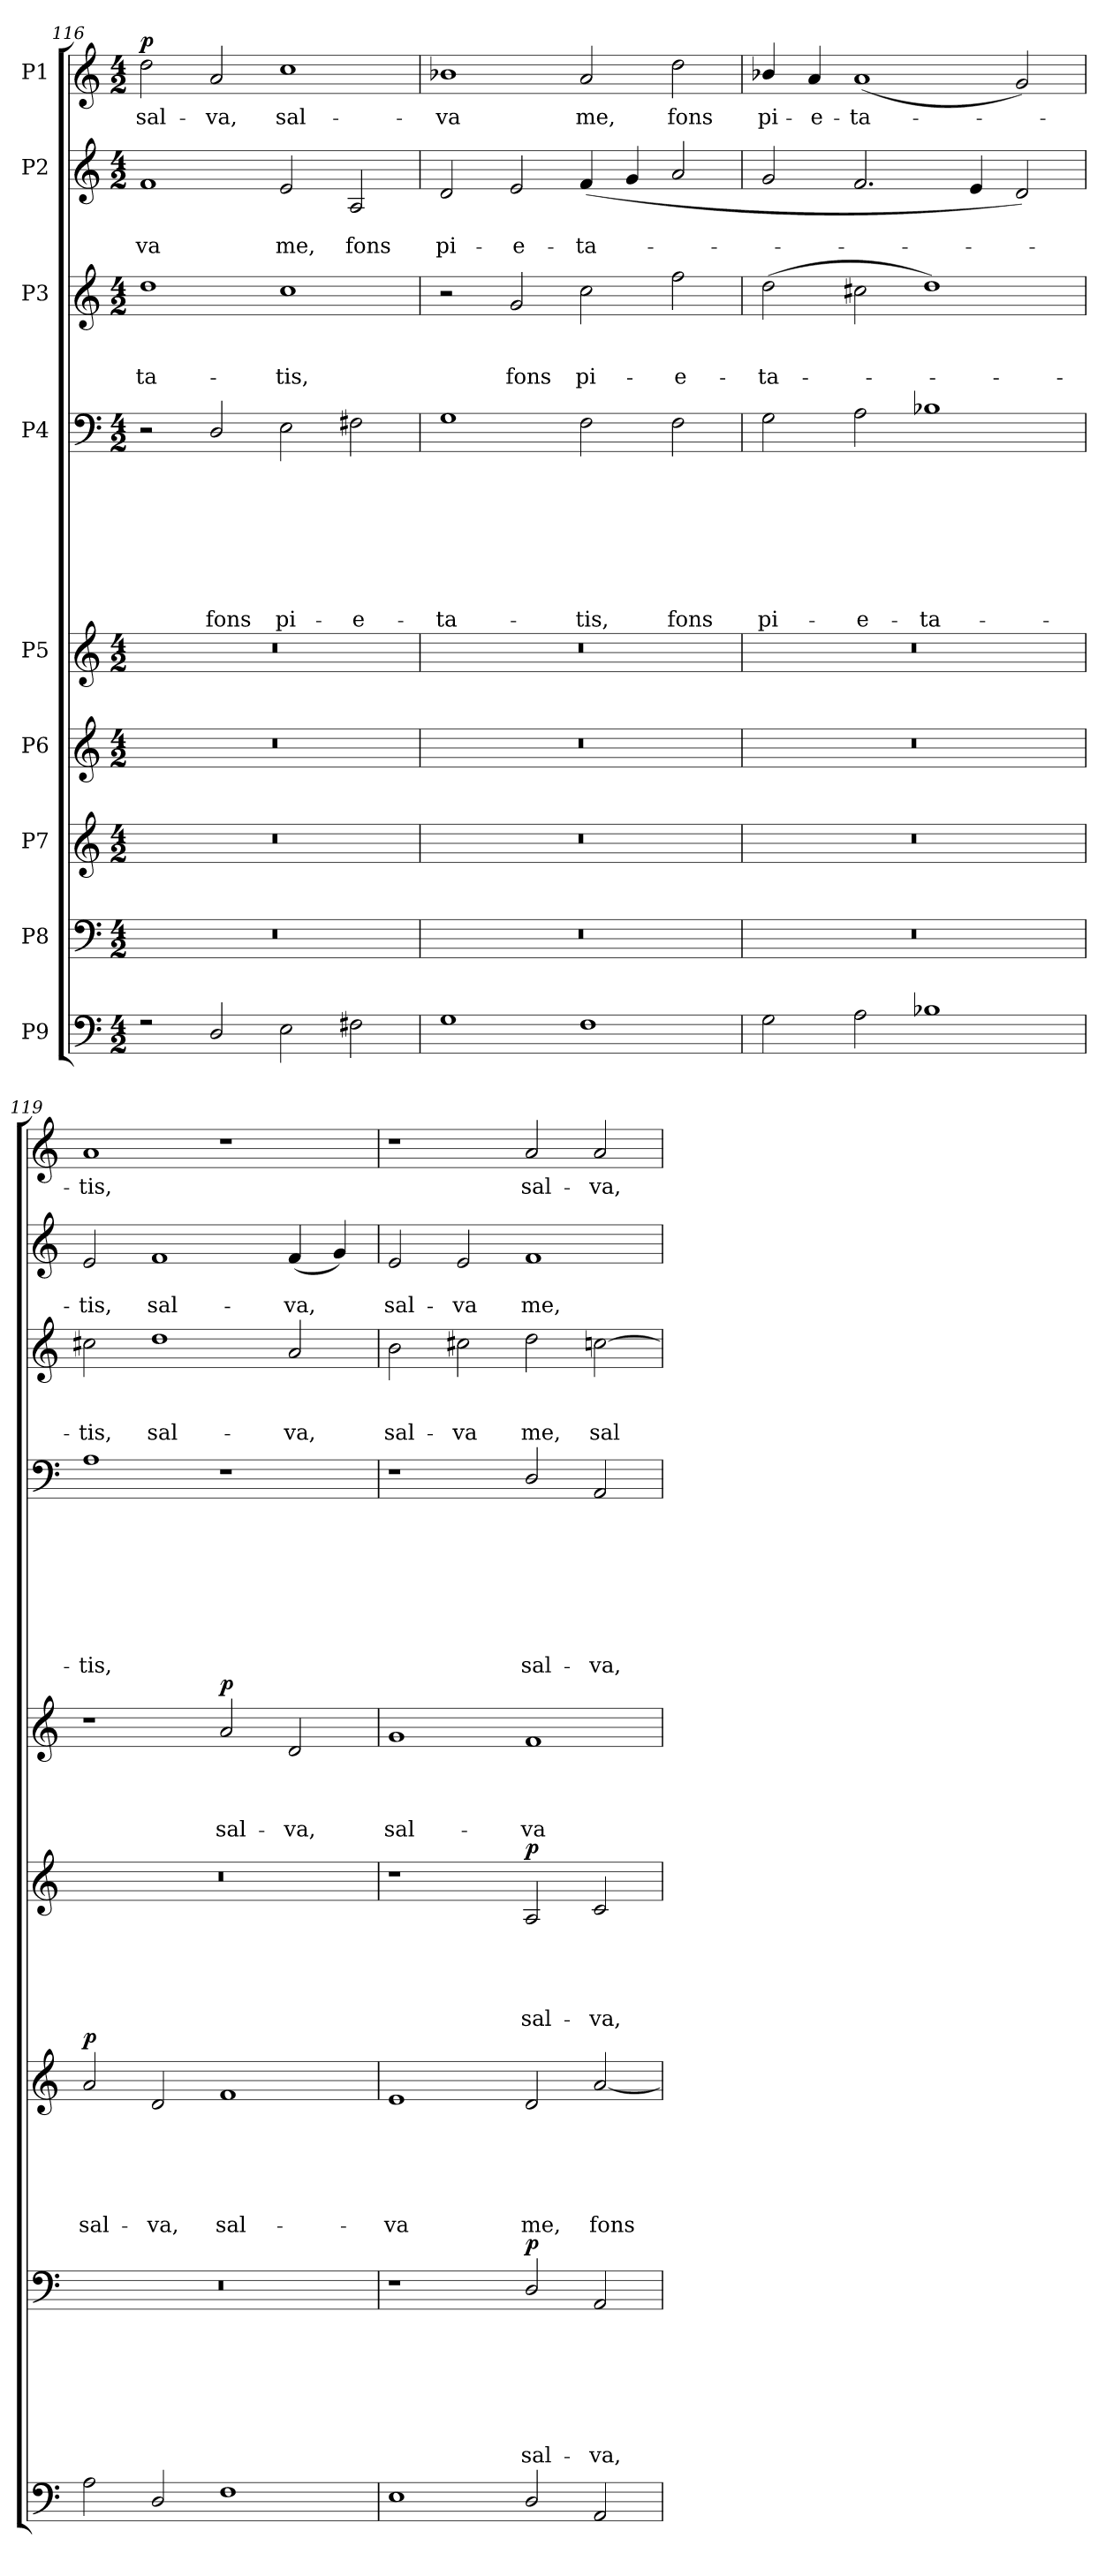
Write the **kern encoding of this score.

**kern	**kern	**text	**text	**text	**text	**text	**text	**text	**dynam	**kern	**text	**text	**text	**text	**text	**text	**dynam	**kern	**text	**text	**text	**text	**text	**dynam	**kern	**text	**text	**text	**text	**dynam	**kern	**text	**text	**text	**text	**text	**text	**text	**text	**kern	**text	**text	**text	**kern	**text	**text	**kern	**text	**dynam
*part9	*part8	*part8	*part8	*part8	*part8	*part8	*part8	*part8	*part8	*part7	*part7	*part7	*part7	*part7	*part7	*part7	*part7	*part6	*part6	*part6	*part6	*part6	*part6	*part6	*part5	*part5	*part5	*part5	*part5	*part5	*part4	*part4	*part4	*part4	*part4	*part4	*part4	*part4	*part4	*part3	*part3	*part3	*part3	*part2	*part2	*part2	*part1	*part1	*part1
*staff9	*staff8	*staff8	*staff8	*staff8	*staff8	*staff8	*staff8	*staff8	*staff8	*staff7	*staff7	*staff7	*staff7	*staff7	*staff7	*staff7	*staff7	*staff6	*staff6	*staff6	*staff6	*staff6	*staff6	*staff6	*staff5	*staff5	*staff5	*staff5	*staff5	*staff5	*staff4	*staff4	*staff4	*staff4	*staff4	*staff4	*staff4	*staff4	*staff4	*staff3	*staff3	*staff3	*staff3	*staff2	*staff2	*staff2	*staff1	*staff1	*staff1
*I"P9	*I"P8	*	*	*	*	*	*	*	*	*I"P7	*	*	*	*	*	*	*	*I"P6	*	*	*	*	*	*	*I"P5	*	*	*	*	*	*I"P4	*	*	*	*	*	*	*	*	*I"P3	*	*	*	*I"P2	*	*	*I"P1	*	*
*clefF4	*clefF4	*	*	*	*	*	*	*	*	*clefG2	*	*	*	*	*	*	*	*clefG2	*	*	*	*	*	*	*clefG2	*	*	*	*	*	*clefF4	*	*	*	*	*	*	*	*	*clefG2	*	*	*	*clefG2	*	*	*clefG2	*	*
*	*	*	*	*	*	*	*	*	*	*ITrd7c12	*	*	*	*	*	*	*	*	*	*	*	*	*	*	*	*	*	*	*	*	*	*	*	*	*	*	*	*	*	*ITrd7c12	*	*	*	*	*	*	*	*	*
*k[]	*k[]	*	*	*	*	*	*	*	*	*k[]	*	*	*	*	*	*	*	*k[]	*	*	*	*	*	*	*k[]	*	*	*	*	*	*k[]	*	*	*	*	*	*	*	*	*k[]	*	*	*	*k[]	*	*	*k[]	*	*
*C:	*C:	*	*	*	*	*	*	*	*	*C:	*	*	*	*	*	*	*	*C:	*	*	*	*	*	*	*C:	*	*	*	*	*	*C:	*	*	*	*	*	*	*	*	*C:	*	*	*	*C:	*	*	*C:	*	*
*M4/2	*M4/2	*	*	*	*	*	*	*	*	*M4/2	*	*	*	*	*	*	*	*M4/2	*	*	*	*	*	*	*M4/2	*	*	*	*	*	*M4/2	*	*	*	*	*	*	*	*	*M4/2	*	*	*	*M4/2	*	*	*M4/2	*	*
=116	=116	=116	=116	=116	=116	=116	=116	=116	=116	=116	=116	=116	=116	=116	=116	=116	=116	=116	=116	=116	=116	=116	=116	=116	=116	=116	=116	=116	=116	=116	=116	=116	=116	=116	=116	=116	=116	=116	=116	=116	=116	=116	=116	=116	=116	=116	=116	=116	=116
*^	*	*	*	*	*	*	*	*	*	*	*	*	*	*	*	*	*	*	*	*	*	*	*	*	*	*	*	*	*	*	*	*	*	*	*	*	*	*	*	*	*	*	*	*	*	*	*	*	*
!	!	!LO:N:vis=1	!	!	!	!	!	!	!	!	!LO:N:vis=1	!	!	!	!	!	!	!	!LO:N:vis=1	!	!	!	!	!	!	!LO:N:vis=1	!	!	!	!	!	!	!	!	!	!	!	!	!	!	!	!	!	!LO:LY:b	!	!	!LO:LY:b	!	!LO:LY:b	!LO:DY:a
2r	0ryy	0r	.	.	.	.	.	.	.	.	0r	.	.	.	.	.	.	.	0r	.	.	.	.	.	.	0r	.	.	.	.	.	2r	.	.	.	.	.	.	.	.	1d	.	.	-ta-	1f	.	-va	2dd\	sal-	p
!	!	!	!	!	!	!	!	!	!	!	!	!	!	!	!	!	!	!	!	!	!	!	!	!	!	!	!	!	!	!	!	!	!	!	!	!	!	!	!	!LO:LY:b	!	!	!	!	!	!	!	!	!LO:LY:b	!
2D/	.	.	.	.	.	.	.	.	.	.	.	.	.	.	.	.	.	.	.	.	.	.	.	.	.	.	.	.	.	.	.	2D/	.	.	.	.	.	.	.	fons	.	.	.	.	.	.	.	2a/	-va,	.
!	!	!	!	!	!	!	!	!	!	!	!	!	!	!	!	!	!	!	!	!	!	!	!	!	!	!	!	!	!	!	!	!	!	!	!	!	!	!	!	!LO:LY:b	!	!	!	!LO:LY:b	!	!	!LO:LY:b	!	!LO:LY:b	!
2E\	.	.	.	.	.	.	.	.	.	.	.	.	.	.	.	.	.	.	.	.	.	.	.	.	.	.	.	.	.	.	.	2E\	.	.	.	.	.	.	.	pi-	1c	.	.	-tis,	2e/	.	me,	1cc	sal-	.
!	!	!	!	!	!	!	!	!	!	!	!	!	!	!	!	!	!	!	!	!	!	!	!	!	!	!	!	!	!	!	!	!	!	!	!	!	!	!	!	!LO:LY:b	!	!	!	!	!	!	!LO:LY:b	!	!	!
2F#X\	.	.	.	.	.	.	.	.	.	.	.	.	.	.	.	.	.	.	.	.	.	.	.	.	.	.	.	.	.	.	.	2F#X\	.	.	.	.	.	.	.	-e-	.	.	.	.	2A/	.	fons	.	.	.
!!LO:PB:g=z
=117	=117	=117	=117	=117	=117	=117	=117	=117	=117	=117	=117	=117	=117	=117	=117	=117	=117	=117	=117	=117	=117	=117	=117	=117	=117	=117	=117	=117	=117	=117	=117	=117	=117	=117	=117	=117	=117	=117	=117	=117	=117	=117	=117	=117	=117	=117	=117	=117	=117	=117
!	!	!LO:N:vis=1	!	!	!	!	!	!	!	!	!LO:N:vis=1	!	!	!	!	!	!	!	!LO:N:vis=1	!	!	!	!	!	!	!LO:N:vis=1	!	!	!	!	!	!	!	!	!	!	!	!	!	!LO:LY:b	!	!	!	!	!	!	!LO:LY:b	!	!LO:LY:b	!
1G	0ryy	0r	.	.	.	.	.	.	.	.	0r	.	.	.	.	.	.	.	0r	.	.	.	.	.	.	0r	.	.	.	.	.	1G	.	.	.	.	.	.	.	-ta-	2r	.	.	.	2d/	.	pi-	1b-X	-va	.
!	!	!	!	!	!	!	!	!	!	!	!	!	!	!	!	!	!	!	!	!	!	!	!	!	!	!	!	!	!	!	!	!	!	!	!	!	!	!	!	!	!	!	!	!LO:LY:b	!	!	!LO:LY:b	!	!	!
.	.	.	.	.	.	.	.	.	.	.	.	.	.	.	.	.	.	.	.	.	.	.	.	.	.	.	.	.	.	.	.	.	.	.	.	.	.	.	.	.	2G/	.	.	fons	2e/	.	-e-	.	.	.
!	!	!	!	!	!	!	!	!	!	!	!	!	!	!	!	!	!	!	!	!	!	!	!	!	!	!	!	!	!	!	!	!	!	!	!	!	!	!	!	!LO:LY:b	!	!	!	!LO:LY:b	!	!	!LO:LY:b	!	!LO:LY:b	!
1F	.	.	.	.	.	.	.	.	.	.	.	.	.	.	.	.	.	.	.	.	.	.	.	.	.	.	.	.	.	.	.	2F\	.	.	.	.	.	.	.	-tis,	2c\	.	.	pi-	(<4f/	.	-ta-	2a/	me,	.
.	.	.	.	.	.	.	.	.	.	.	.	.	.	.	.	.	.	.	.	.	.	.	.	.	.	.	.	.	.	.	.	.	.	.	.	.	.	.	.	.	.	.	.	.	4g/	.	.	.	.	.
!	!	!	!	!	!	!	!	!	!	!	!	!	!	!	!	!	!	!	!	!	!	!	!	!	!	!	!	!	!	!	!	!	!	!	!	!	!	!	!	!LO:LY:b	!	!	!	!LO:LY:b	!	!	!	!	!LO:LY:b	!
.	.	.	.	.	.	.	.	.	.	.	.	.	.	.	.	.	.	.	.	.	.	.	.	.	.	.	.	.	.	.	.	2F\	.	.	.	.	.	.	.	fons	2f\	.	.	-e-	2a/	.	.	2dd\	fons	.
=118	=118	=118	=118	=118	=118	=118	=118	=118	=118	=118	=118	=118	=118	=118	=118	=118	=118	=118	=118	=118	=118	=118	=118	=118	=118	=118	=118	=118	=118	=118	=118	=118	=118	=118	=118	=118	=118	=118	=118	=118	=118	=118	=118	=118	=118	=118	=118	=118	=118	=118
!	!	!LO:N:vis=1	!	!	!	!	!	!	!	!	!LO:N:vis=1	!	!	!	!	!	!	!	!LO:N:vis=1	!	!	!	!	!	!	!LO:N:vis=1	!	!	!	!	!	!	!	!	!	!	!	!	!	!LO:LY:b	!	!	!	!LO:LY:b	!	!	!	!	!LO:LY:b	!
2G\	0ryy	0r	.	.	.	.	.	.	.	.	0r	.	.	.	.	.	.	.	0r	.	.	.	.	.	.	0r	.	.	.	.	.	2G\	.	.	.	.	.	.	.	pi-	(>2d\	.	.	-ta-	2g/	.	.	4b-X/	pi-	.
!	!	!	!	!	!	!	!	!	!	!	!	!	!	!	!	!	!	!	!	!	!	!	!	!	!	!	!	!	!	!	!	!	!	!	!	!	!	!	!	!	!	!	!	!	!	!	!	!	!LO:LY:b	!
.	.	.	.	.	.	.	.	.	.	.	.	.	.	.	.	.	.	.	.	.	.	.	.	.	.	.	.	.	.	.	.	.	.	.	.	.	.	.	.	.	.	.	.	.	.	.	.	4a/	-e-	.
!	!	!	!	!	!	!	!	!	!	!	!	!	!	!	!	!	!	!	!	!	!	!	!	!	!	!	!	!	!	!	!	!	!	!	!	!	!	!	!	!LO:LY:b	!	!	!	!	!	!	!	!	!LO:LY:b	!
2A\	.	.	.	.	.	.	.	.	.	.	.	.	.	.	.	.	.	.	.	.	.	.	.	.	.	.	.	.	.	.	.	2A\	.	.	.	.	.	.	.	-e-	2c#X\	.	.	.	2.f/	.	.	(<1a	-ta-	.
!	!	!	!	!	!	!	!	!	!	!	!	!	!	!	!	!	!	!	!	!	!	!	!	!	!	!	!	!	!	!	!	!	!	!	!	!	!	!	!	!LO:LY:b	!	!	!	!	!	!	!	!	!	!
1B-X	.	.	.	.	.	.	.	.	.	.	.	.	.	.	.	.	.	.	.	.	.	.	.	.	.	.	.	.	.	.	.	1B-X	.	.	.	.	.	.	.	-ta-	1d)	.	.	.	.	.	.	.	.	.
.	.	.	.	.	.	.	.	.	.	.	.	.	.	.	.	.	.	.	.	.	.	.	.	.	.	.	.	.	.	.	.	.	.	.	.	.	.	.	.	.	.	.	.	.	4e/	.	.	.	.	.
.	.	.	.	.	.	.	.	.	.	.	.	.	.	.	.	.	.	.	.	.	.	.	.	.	.	.	.	.	.	.	.	.	.	.	.	.	.	.	.	.	.	.	.	.	2d/)	.	.	2g/)	.	.
=119	=119	=119	=119	=119	=119	=119	=119	=119	=119	=119	=119	=119	=119	=119	=119	=119	=119	=119	=119	=119	=119	=119	=119	=119	=119	=119	=119	=119	=119	=119	=119	=119	=119	=119	=119	=119	=119	=119	=119	=119	=119	=119	=119	=119	=119	=119	=119	=119	=119	=119
!	!	!LO:N:vis=1	!	!	!	!	!	!	!	!	!	!	!	!	!	!	!LO:LY:b	!LO:DY:a	!LO:N:vis=1	!	!	!	!	!	!	!	!	!	!	!	!	!	!	!	!	!	!	!	!	!LO:LY:b	!	!	!	!LO:LY:b	!	!	!LO:LY:b	!	!LO:LY:b	!
2A\	0ryy	0r	.	.	.	.	.	.	.	.	2A/	.	.	.	.	.	sal-	p	0r	.	.	.	.	.	.	1r	.	.	.	.	.	1A	.	.	.	.	.	.	.	-tis,	2c#X\	.	.	-tis,	2e/	.	-tis,	1a	-tis,	.
!	!	!	!	!	!	!	!	!	!	!	!	!	!	!	!	!	!LO:LY:b	!	!	!	!	!	!	!	!	!	!	!	!	!	!	!	!	!	!	!	!	!	!	!	!	!	!	!LO:LY:b	!	!	!LO:LY:b	!	!	!
2D/	.	.	.	.	.	.	.	.	.	.	2D/	.	.	.	.	.	-va,	.	.	.	.	.	.	.	.	.	.	.	.	.	.	.	.	.	.	.	.	.	.	.	1d	.	.	sal-	1f	.	sal-	.	.	.
!	!	!	!	!	!	!	!	!	!	!	!	!	!	!	!	!	!LO:LY:b	!	!	!	!	!	!	!	!	!	!	!	!	!LO:LY:b	!LO:DY:a	!	!	!	!	!	!	!	!	!	!	!	!	!	!	!	!	!	!	!
1F	.	.	.	.	.	.	.	.	.	.	1F	.	.	.	.	.	sal-	.	.	.	.	.	.	.	.	2a/	.	.	.	sal-	p	1r	.	.	.	.	.	.	.	.	.	.	.	.	.	.	.	1r	.	.
!	!	!	!	!	!	!	!	!	!	!	!	!	!	!	!	!	!	!	!	!	!	!	!	!	!	!	!	!	!	!LO:LY:b	!	!	!	!	!	!	!	!	!	!	!	!	!	!LO:LY:b	!	!	!LO:LY:b	!	!	!
.	.	.	.	.	.	.	.	.	.	.	.	.	.	.	.	.	.	.	.	.	.	.	.	.	.	2d/	.	.	.	-va,	.	.	.	.	.	.	.	.	.	.	2A/	.	.	-va,	(<4f/	.	-va,	.	.	.
.	.	.	.	.	.	.	.	.	.	.	.	.	.	.	.	.	.	.	.	.	.	.	.	.	.	.	.	.	.	.	.	.	.	.	.	.	.	.	.	.	.	.	.	.	4g/)	.	.	.	.	.
=120	=120	=120	=120	=120	=120	=120	=120	=120	=120	=120	=120	=120	=120	=120	=120	=120	=120	=120	=120	=120	=120	=120	=120	=120	=120	=120	=120	=120	=120	=120	=120	=120	=120	=120	=120	=120	=120	=120	=120	=120	=120	=120	=120	=120	=120	=120	=120	=120	=120	=120
!	!	!	!	!	!	!	!	!	!	!	!	!	!	!	!	!	!LO:LY:b	!	!	!	!	!	!	!	!	!	!	!	!	!LO:LY:b	!	!	!	!	!	!	!	!	!	!	!	!	!	!LO:LY:b	!	!	!LO:LY:b	!	!	!
1E	0ryy	1r	.	.	.	.	.	.	.	.	1E	.	.	.	.	.	-va	.	1r	.	.	.	.	.	.	1g	.	.	.	sal-	.	1r	.	.	.	.	.	.	.	.	2B\	.	.	sal-	2e/	.	sal-	1r	.	.
!	!	!	!	!	!	!	!	!	!	!	!	!	!	!	!	!	!	!	!	!	!	!	!	!	!	!	!	!	!	!	!	!	!	!	!	!	!	!	!	!	!	!	!	!LO:LY:b	!	!	!LO:LY:b	!	!	!
.	.	.	.	.	.	.	.	.	.	.	.	.	.	.	.	.	.	.	.	.	.	.	.	.	.	.	.	.	.	.	.	.	.	.	.	.	.	.	.	.	2c#X\	.	.	-va	2e/	.	-va	.	.	.
!	!	!	!	!	!	!	!	!	!LO:LY:b	!LO:DY:a	!	!	!	!	!	!	!LO:LY:b	!	!	!	!	!	!	!LO:LY:b	!LO:DY:a	!	!	!	!	!LO:LY:b	!	!	!	!	!	!	!	!	!	!LO:LY:b	!	!	!	!LO:LY:b	!	!	!LO:LY:b	!	!LO:LY:b	!
2D/	.	2D/	.	.	.	.	.	.	sal-	p	2D/	.	.	.	.	.	me,	.	2A/	.	.	.	.	sal-	p	1f	.	.	.	-va	.	2D/	.	.	.	.	.	.	.	sal-	2d\	.	.	me,	1f	.	me,	2a/	sal-	.
!	!	!	!	!	!	!	!	!	!LO:LY:b	!	!	!	!	!	!	!	!LO:LY:b	!	!	!	!	!	!	!LO:LY:b	!	!	!	!	!	!	!	!	!	!	!	!	!	!	!	!LO:LY:b	!	!	!	!LO:LY:b	!	!	!	!	!LO:LY:b	!
2AA/	.	2AA/	.	.	.	.	.	.	-va,	.	[<2A/	.	.	.	.	.	fons	.	2c/	.	.	.	.	-va,	.	.	.	.	.	.	.	2AA/	.	.	.	.	.	.	.	-va,	[>2cn\	.	.	sal-	.	.	.	2a/	-va,	.
*v	*v	*	*	*	*	*	*	*	*	*	*	*	*	*	*	*	*	*	*	*	*	*	*	*	*	*	*	*	*	*	*	*	*	*	*	*	*	*	*	*	*	*	*	*	*	*	*	*	*	*
=	=	=	=	=	=	=	=	=	=	=	=	=	=	=	=	=	=	=	=	=	=	=	=	=	=	=	=	=	=	=	=	=	=	=	=	=	=	=	=	=	=	=	=	=	=	=	=	=	=
*-	*-	*-	*-	*-	*-	*-	*-	*-	*-	*-	*-	*-	*-	*-	*-	*-	*-	*-	*-	*-	*-	*-	*-	*-	*-	*-	*-	*-	*-	*-	*-	*-	*-	*-	*-	*-	*-	*-	*-	*-	*-	*-	*-	*-	*-	*-	*-	*-	*-
